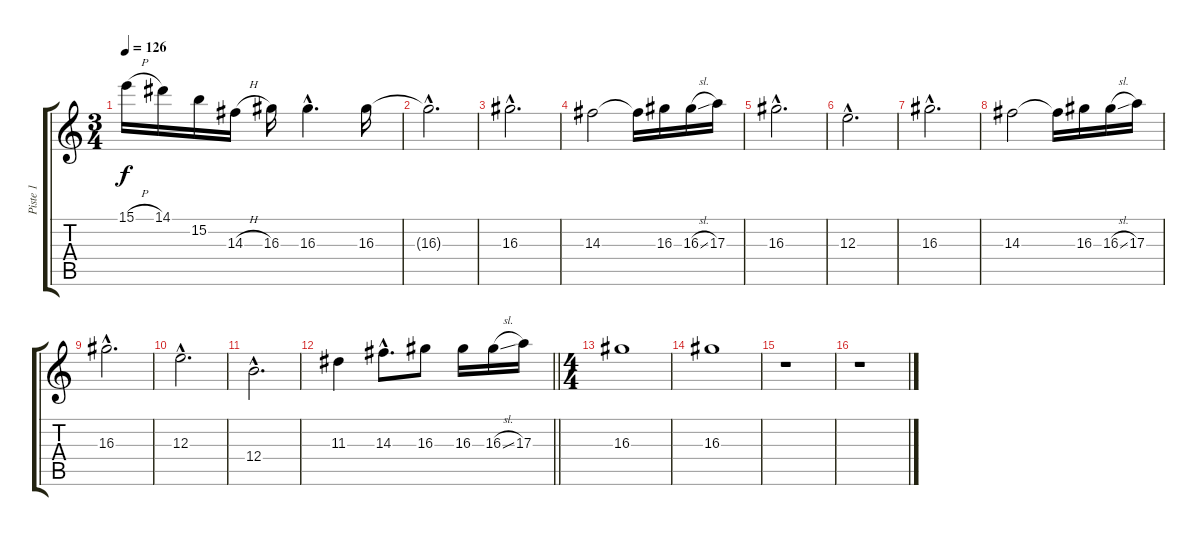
\track ("Piste 1" "Piste 1") {instrument distortionguitar}
\staff {score tabs}
\tuning (Db4 Ab3 E3 B2 Gb2 Db2) {hide}
\ts (3 4)
\tempo 126
\clef g2
\ks c
15.1{h}.16{dy f} 14.1.16 15.2.16 14.3{h}.16 16.3.16 16.3{hac}.4{d} 16.3.16 |
16.3{hac t}.2{d} |
16.3{hac}.2{d} |
14.3.2 14.3{t}.16 16.3.16 16.3{sl}.16 17.3.16 |
16.3{hac}.2{d} |
12.3{hac}.2{d} |
16.3{hac}.2{d} |
14.3.2 14.3{t}.16 16.3.16 16.3{sl}.16 17.3.16 |
16.3{hac}.2{d} |
12.3{hac}.2{d} |
12.4{hac}.2{d} |
\barLineRight lightlight
11.3.4 14.3{hac}.8{d} 16.3.8 16.3.16 16.3{sl}.16 17.3.16 |
\ts (4 4)
16.3.1{volume 13} |
16.3.1{volume 7} |
r.1 |
r.1
